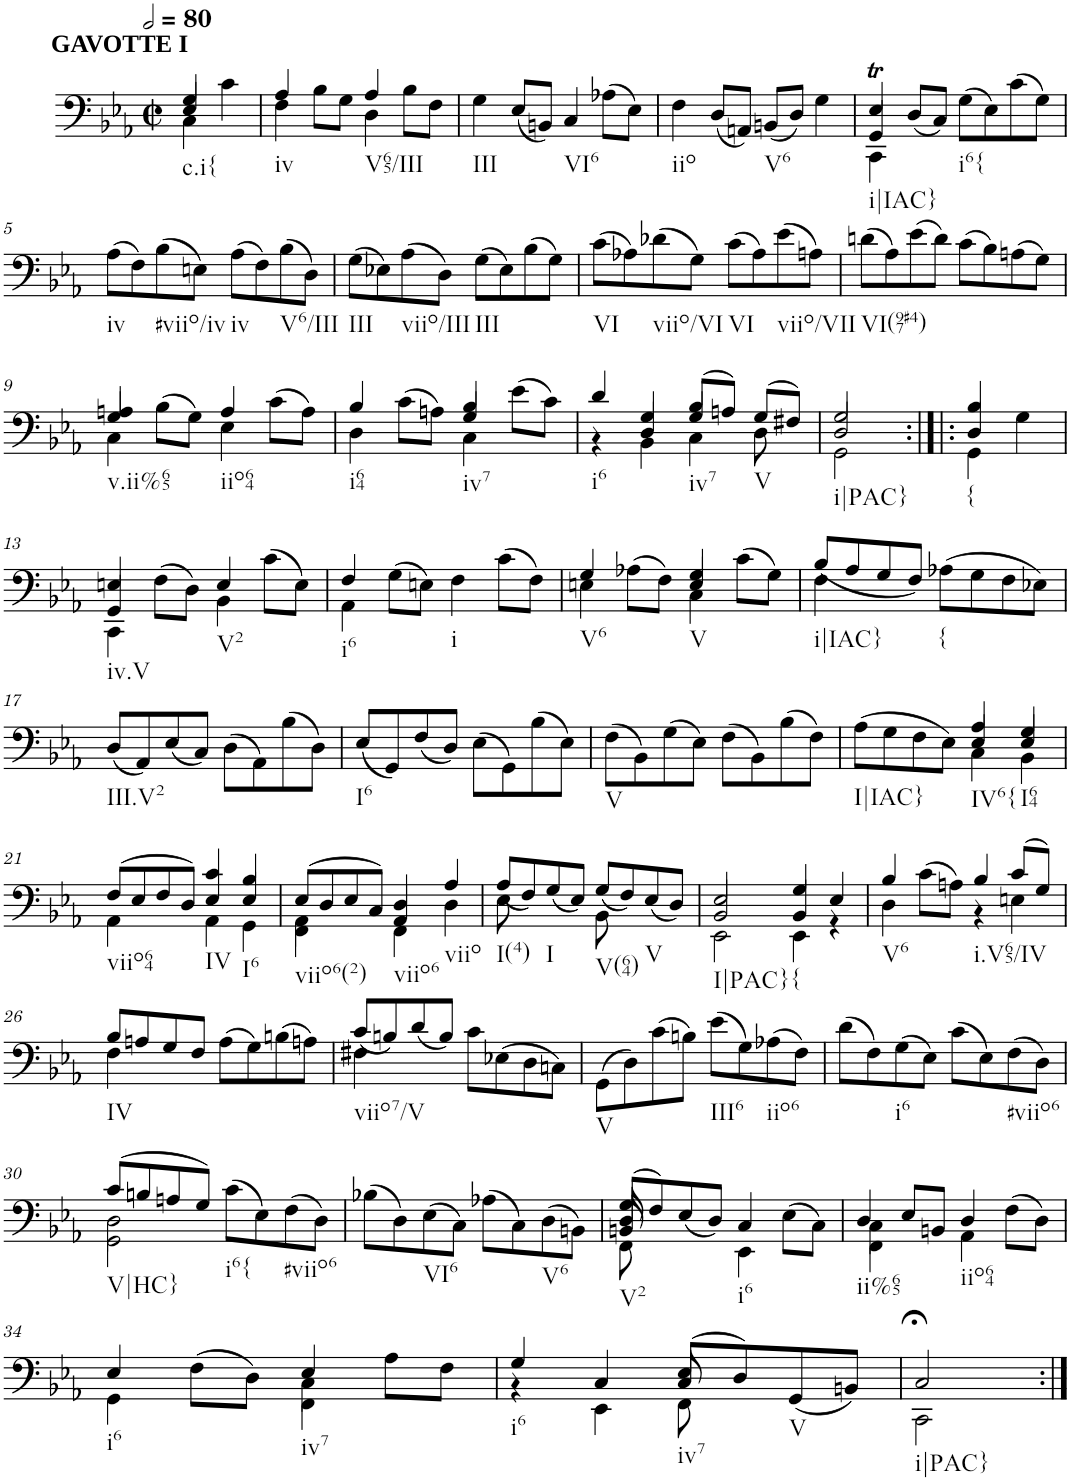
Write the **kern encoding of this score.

**kern
*part1
*staff1
*I"Violoncello
*I'Vc.
*clefF4
*k[b-e-a-]
*M2/2
*met(c|)
*MM160
=
*^
*	*^
!LO:TX:a:B:t=GAVOTTE I	!	!
!LO:TX:b:t=c.i{	!	!
4G/	4E-/	4C\
4c\	4ryy	4ryy
=1	=1	=1
!LO:TX:b:t=iv	!	!
*	*v	*v
4A-/	4F\
8B-\L	4ryy
8G\J	.
!LO:TX:b:t=V65/III	!
4A-/	4D\
8B-\L	4ryy
8F\J	.
*v	*v
=2
!LO:TX:b:t=III
4G\
(8E-/L
8BBn/J)
!LO:TX:b:t=VI6
4C/
(8A-X\L
8E-\J)
=3
!LO:TX:b:t=iio
4F\
(8D/L
8AAn/J)
!LO:TX:b:t=V6
(8BBn/L
8D/J)
4G\
=4
*^
*	*^
!LO:TX:b:t=i|IAC}	!	!
4E-T/	4CC\	4GG/
(8D/L	2.ryy	2.ryy
8C/J)	.	.
!LO:TX:b:t=i6{	!	!
(8G\L	.	.
8E-\)	.	.
(8c\	.	.
8G\J)	.	.
*v	*v	*v
!!LO:LB:g=z
=5
!LO:TX:b:t=iv
(8A-\L
8F\)
!LO:TX:b:t=#viio/iv
(8B-\
8En\J)
!LO:TX:b:t=iv
(8A-\L
8F\)
!LO:TX:b:t=V6/III
(8B-\
8D\J)
=6
!LO:TX:b:t=III
(8G\L
8E-X\)
!LO:TX:b:t=viio/III
(8A-\
8D\J)
!LO:TX:b:t=III
(8G\L
8E-\)
(8B-\
8G\J)
=7
!LO:TX:b:t=VI
(8c\L
8A-X\)
!LO:TX:b:t=viio/VI
(8d-X\
8G\J)
!LO:TX:b:t=VI
(8c\L
8A-\)
!LO:TX:b:t=viio/VII
(8e-\
8An\J)
=8
!LO:TX:b:t=VI(97#4)
(8dn\L
8A-\)
(8e-\
8d\J)
(8c\L
8B-\)
(8An\
8G\J)
!!LO:LB:g=z
=9
*^
*	*^
!LO:TX:b:t=v.ii%65	!	!
4An/	4C\	4G/
(8B-\L	4ryy	2.ryy
8G\J)	.	.
!LO:TX:b:t=iio64	!	!
4A/	4E-\	.
(8c\L	4ryy	.
8A\J)	.	.
=10	=10	=10
!LO:TX:b:t=i64	!	!
4B-/	4D\	2ryy
(8c\L	4ryy	.
8An\J)	.	.
!LO:TX:b:t=iv7	!	!
4B-/	4C\	4G/
(8e-\L	4ryy	4ryy
8c\J)	.	.
=11	=11	=11
!LO:TX:b:t=i6	!	!
4d/	4r	4ryy
4G/	4BB-\	4D/
!LO:TX:b:t=iv7	!	!
(8B-/L	4C\	4G/
8An/J)	.	.
!LO:TX:b:t=V	!	!
(8G/L	8D\	4ryy
8F#X/J)	8ryy	.
==12	==12	==12
!LO:TX:b:t=i|PAC}	!	!
2G/	2GG\	2D/
!LO:TX:b:t={	!	!
4B-/	4GG\	4D/
4G\	4ryy	4ryy
!!LO:LB:g=z	!!	!!
=13	=13	=13
!LO:TX:b:t=iv.V	!	!
4En/	4CC\	4GG/
(8F\L	4ryy	2.ryy
8D\J)	.	.
!LO:TX:b:t=V2	!	!
4E/	4BB-\	.
(8c\L	4ryy	.
8E\J)	.	.
*	*v	*v
=14	=14
!LO:TX:b:t=i6	!
4F/	4AA-\
(8G\L	2.ryy
8En\J)	.
!LO:TX:b:t=i	!
4F\	.
(8c\L	.
8F\J)	.
=15	=15
*	*^
!LO:TX:b:t=V6	!	!
4G/	4En\	2ryy
(8A-X\L	4ryy	.
8F\J)	.	.
!LO:TX:b:t=V	!	!
4G/	4C\	4E/
(8c\L	4ryy	4ryy
8G\J)	.	.
*	*v	*v
=16	=16
!LO:TX:b:t=i|IAC}	!
(<8B-/L	4F\
8A-/	.
8G/	2.ryy
8F/J)	.
!LO:TX:b:t={	!
(8A-X\L	.
8G\	.
8F\	.
8E-X\J)	.
*v	*v
!!LO:LB:g=z
=17
!LO:TX:b:t=III.V2
(8D/L
8AA-/)
(8E-/
8C/J)
(8D\L
8AA-\)
(8B-\
8D\J)
=18
!LO:TX:b:t=I6
(8E-/L
8GG/)
(8F/
8D/J)
(8E-\L
8GG\)
(8B-\
8E-\J)
=19
!LO:TX:b:t=V
(8F\L
8BB-\)
(8G\
8E-\J)
(8F\L
8BB-\)
(8B-\
8F\J)
=20
*^
*	*^
!LO:TX:b:t=I|IAC}	!	!
(8A-\L	2ryy	2ryy
8G\	.	.
8F\	.	.
8E-\J)	.	.
!LO:TX:b:t=IV6{	!	!
4A-/	4C\	4E-/
!LO:TX:b:t=I64	!	!
4G/	4BB-\	4E-/
!!LO:LB:g=z	!!	!!
=21	=21	=21
!LO:TX:b:t=viio64	!	!
(8F/L	4AA-\	2ryy
8E-/	.	.
8F/	4ryy	.
8D/J)	.	.
!LO:TX:b:t=IV	!	!
4c/	4AA-\	4E-/
!LO:TX:b:t=I6	!	!
4B-/	4GG\	4E-/
=22	=22	=22
!LO:TX:b:t=viio6(2)	!	!
(8E-/L	4AA-\	4FF\
8D/	.	.
8E-/	4ryy	4ryy
8C/J)	.	.
!LO:TX:b:t=viio6	!	!
4D/	4FF\	4AA-/
!LO:TX:b:t=viio	!	!
4A-/	4D\	4ryy
=23	=23	=23
!LO:TX:b:t=I(4)	!	!
*	*v	*v
(<8A-/L	8E-\
8F/)	4.ryy
!LO:TX:b:t=I	!
(8G/	.
8E-/J)	.
!LO:TX:b:t=V(64)	!
(<8G/L	8BB-\
8F/)	4.ryy
!LO:TX:b:t=V	!
(8E-/	.
8D/J)	.
=24	=24
*	*^
!LO:TX:b:t=I|PAC}	!	!
2E-/	2EE-\	2BB-/
!LO:TX:b:t={	!	!
4G/	4EE-\	4BB-/
4E-/	4r	4ryy
=25	=25	=25
!LO:TX:b:t=V6	!	!
*	*v	*v
4B-/	4D\
(8c\L	4ryy
8An\J)	.
!LO:TX:b:t=i.V65/IV	!
4B-/	4r
(8c/L	4En\
8G/J)	.
!!LO:LB:g=z	!!
=26	=26
!LO:TX:b:t=IV	!
8B-/L	4F\
8An/	.
8G/	2.ryy
8F/J	.
(8A\L	.
8G\)	.
(8Bn\	.
8An\J)	.
=27	=27
!LO:TX:b:t=viio7/V	!
(<8c/L	4F#X\
8Bn/)	.
(8d/	2.ryy
8B/J)	.
8c\L	.
(8E-X\	.
8D\	.
8Cn\J)	.
*v	*v
=28
!LO:TX:b:t=V
(8GG\L
8D\)
(8c\
8Bn\J)
!LO:TX:b:t=III6
(8e-\L
8G\)
!LO:TX:b:t=iio6
(8A-X\
8F\J)
=29
(8d\L
8F\)
!LO:TX:b:t=i6
(8G\
8E-\J)
(8c\L
8E-\)
!LO:TX:b:t=#viio6
(8F\
8D\J)
!!LO:LB:g=z
=30
*^
*	*^
!LO:TX:b:t=V|HC}	!	!
(8c/L	2D\	2GG\
8Bn/	.	.
8An/	.	.
8G/J)	.	.
!LO:TX:b:t=i6{	!	!
(8c\L	2ryy	2ryy
8E-\)	.	.
!LO:TX:b:t=#viio6	!	!
(8F\	.	.
8D\J)	.	.
*v	*v	*v
=31
(8B-X\L
8D\)
!LO:TX:b:t=VI6
(8E-\
8C\J)
(8A-X\L
8C\)
!LO:TX:b:t=V6
(8D\
8BBn\J)
=32
*^
*	*^
*	*	*^
!LO:TX:b:t=V2	!	!	!
(8G/L	8D/	8BBn/	8FF\
8F/)	4.ryy	2..ryy	2..ryy
(8E-/	.	.	.
8D/J)	.	.	.
!LO:TX:b:t=i6	!	!	!
4C/	4EE-\	.	.
(8E-\L	4ryy	.	.
8C\J)	.	.	.
*	*	*v	*v
=33	=33	=33
!LO:TX:b:t=ii%65	!	!
4D/	4FF\	4C\
8E-/L	4ryy	2.ryy
8BBn/J	.	.
!LO:TX:b:t=iio64	!	!
4D/	4AA-\	.
(8F\L	4ryy	.
8D\J)	.	.
!!LO:LB:g=z	!!	!!
=34	=34	=34
!LO:TX:b:t=i6	!	!
4E-/	4GG\	2ryy
(8F\L	4ryy	.
8D\J)	.	.
!LO:TX:b:t=iv7	!	!
4E-/	4FF\	4C\
8A-\L	4ryy	4ryy
8F\J	.	.
=35	=35	=35
!LO:TX:b:t=i6	!	!
4G/	4r	2ryy
4C/	4EE-\	.
!LO:TX:b:t=iv7	!	!
(>8E-/L	8FF\	8C/
8D/)	4.ryy	4.ryy
!LO:TX:b:t=V	!	!
(8GG/	.	.
8BBn/J)	.	.
*	*v	*v
=36	=36
!LO:TX:b:t=i|PAC}	!
2C;</	2CC\
*v	*v
=:|!
*-
